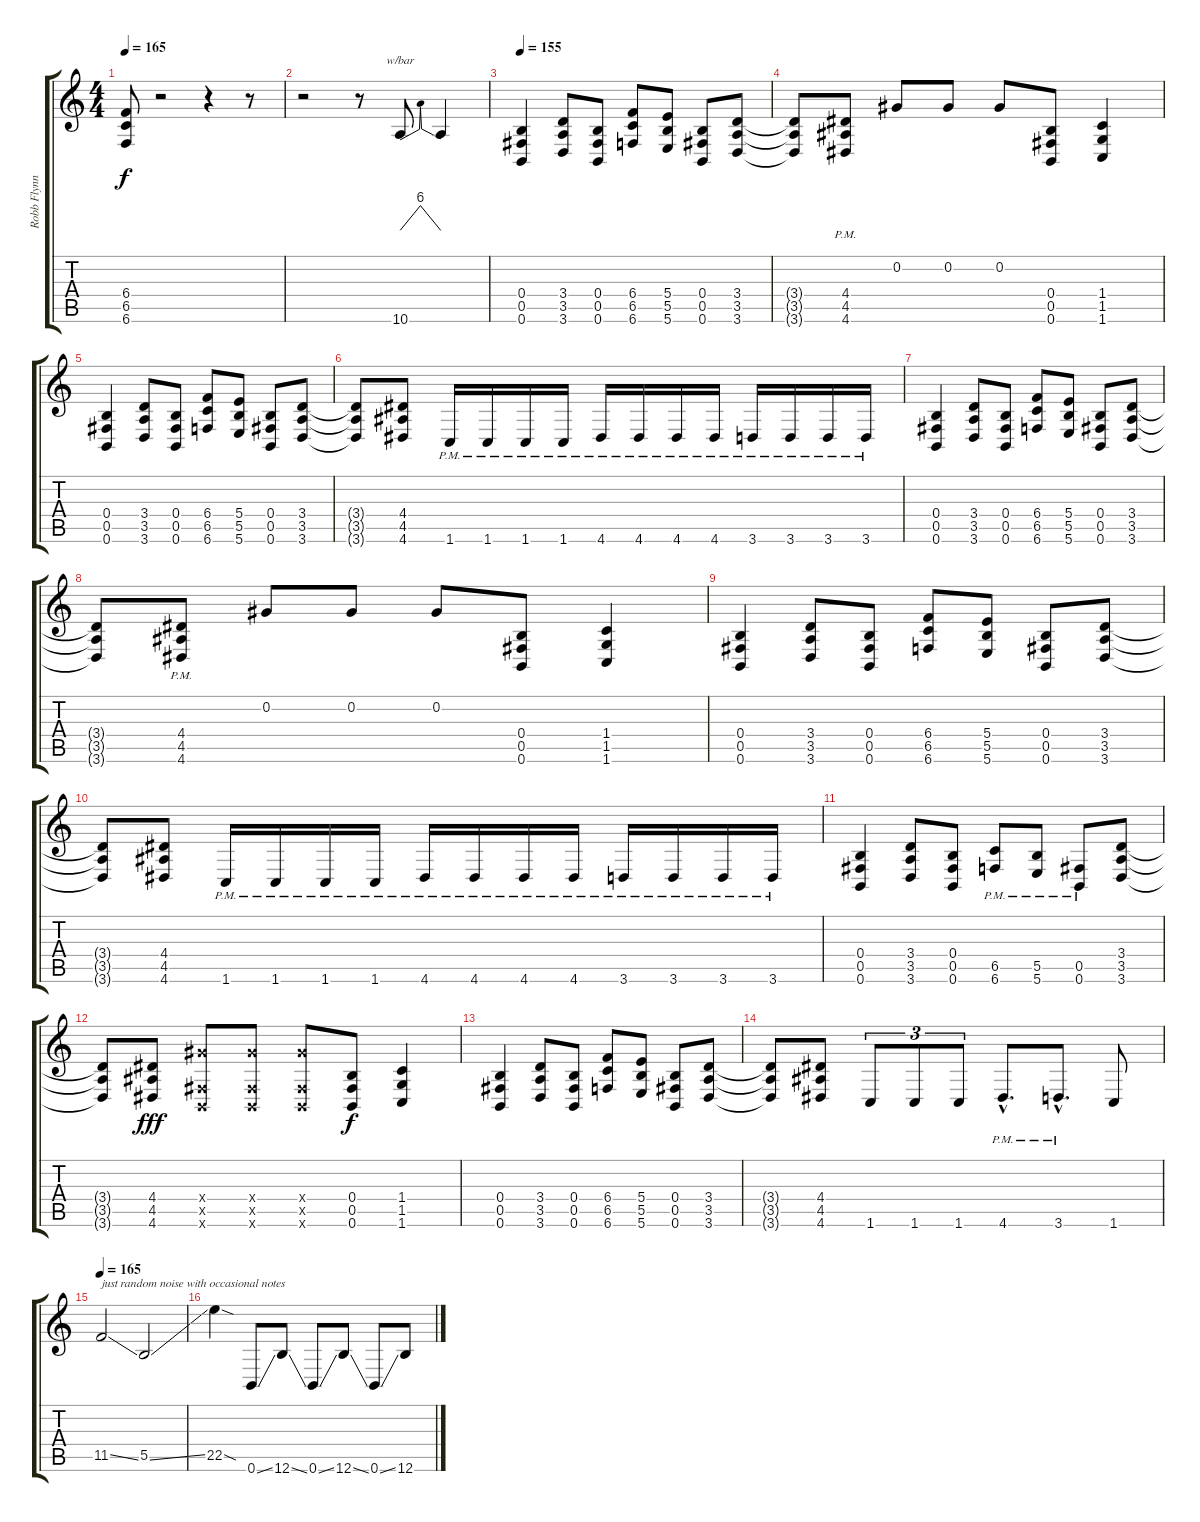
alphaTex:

\track ("Robb Flynn" "Robb Flynn") {instrument distortionguitar}
\staff {score tabs}
\tuning (Db4 Ab3 E3 B2 Gb2 B1) {hide}
\ts (4 4)
\tempo 165
\clef g2
\ks c
(6.4 6.5 6.6).8{dy f} r.2 r.4 r.8 |
r.2 r.8 10.6.8{tbe (dip default 0 0 30 24 60 0)} 10.6{t}.4 |
\tempo 155
(0.4 0.5 0.6).4 (3.4 3.5 3.6).8 (0.4 0.5 0.6).8 (6.4 6.5 6.6).8 (5.4 5.5 5.6).8 (0.4 0.5 0.6).8 (3.4 3.5 3.6).8 |
(3.4{t} 3.5{t} 3.6{t}).8 (4.4{pm} 4.5{pm} 4.6{pm}).8 0.2.8 0.2.8 0.2.8 (0.4 0.5 0.6).8 (1.4 1.5 1.6).4 |
(0.4 0.5 0.6).4 (3.4 3.5 3.6).8 (0.4 0.5 0.6).8 (6.4 6.5 6.6).8 (5.4 5.5 5.6).8 (0.4 0.5 0.6).8 (3.4 3.5 3.6).8 |
(3.4{t} 3.5{t} 3.6{t}).8 (4.4 4.5 4.6).8 1.6{pm}.16 1.6{pm}.16 1.6{pm}.16 1.6{pm}.16 4.6{pm}.16 4.6{pm}.16 4.6{pm}.16 4.6{pm}.16 3.6{pm}.16 3.6{pm}.16 3.6{pm}.16 3.6{pm}.16 |
(0.4 0.5 0.6).4 (3.4 3.5 3.6).8 (0.4 0.5 0.6).8 (6.4 6.5 6.6).8 (5.4 5.5 5.6).8 (0.4 0.5 0.6).8 (3.4 3.5 3.6).8 |
(3.4{t} 3.5{t} 3.6{t}).8 (4.4{pm} 4.5{pm} 4.6{pm}).8 0.2.8 0.2.8 0.2.8 (0.4 0.5 0.6).8 (1.4 1.5 1.6).4 |
(0.4 0.5 0.6).4 (3.4 3.5 3.6).8 (0.4 0.5 0.6).8 (6.4 6.5 6.6).8 (5.4 5.5 5.6).8 (0.4 0.5 0.6).8 (3.4 3.5 3.6).8 |
(3.4{t} 3.5{t} 3.6{t}).8 (4.4 4.5 4.6).8 1.6{pm}.16 1.6{pm}.16 1.6{pm}.16 1.6{pm}.16 4.6{pm}.16 4.6{pm}.16 4.6{pm}.16 4.6{pm}.16 3.6{pm}.16 3.6{pm}.16 3.6{pm}.16 3.6{pm}.16 |
(0.4 0.5 0.6).4 (3.4 3.5 3.6).8 (0.4 0.5 0.6).8 (6.5{pm} 6.6{pm}).8 (5.5{pm} 5.6{pm}).8 (0.5{pm} 0.6{pm}).8 (3.4 3.5 3.6).8 |
(3.4{t} 3.5{t} 3.6{t}).8 (4.4 4.5 4.6).8{dy fff} (9.4{x} 0.5{x} 0.6{x}).8 (9.4{x} 0.5{x} 0.6{x}).8 (9.4{x} 0.5{x} 0.6{x}).8 (0.4 0.5 0.6).8{dy f} (1.4 1.5 1.6).4 |
(0.4 0.5 0.6).4 (3.4 3.5 3.6).8 (0.4 0.5 0.6).8 (6.4 6.5 6.6).8 (5.4 5.5 5.6).8 (0.4 0.5 0.6).8 (3.4 3.5 3.6).8 |
(3.4{t} 3.5{t} 3.6{t}).8 (4.4 4.5 4.6).8 1.6.8{tu (3 2)} 1.6.8{tu (3 2)} 1.6.8{tu (3 2)} 4.6{hac pm}.8{d} 3.6{hac pm}.8{d} 1.6.8 |
\tempo 165
11.5{ss}.2{txt "just random noise with occasional notes"} 5.5{ss}.2 |
22.5{sod}.4 0.6{ss}.8 12.6{ss}.8 0.6{ss}.8 12.6{ss}.8 0.6{ss}.8 12.6{ss}.8
